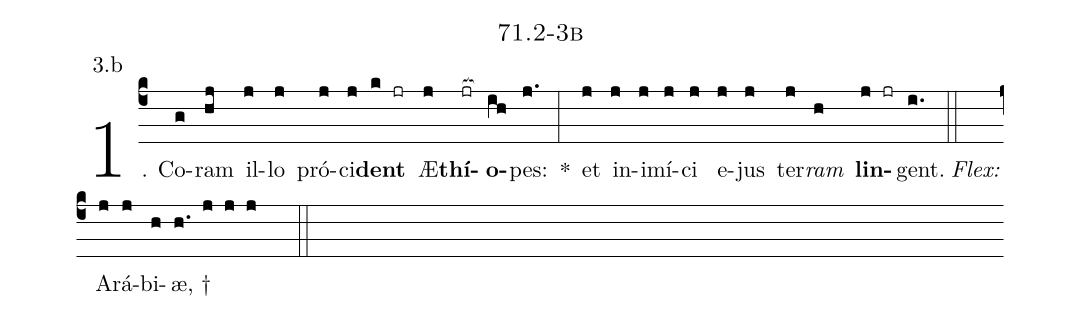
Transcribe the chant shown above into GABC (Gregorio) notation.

name: 71.2-3b;
annotation: 3.b;
%%
(c4)1. Co(g)ram(hj) il(j)lo(j) pró(j)ci(j)<b>dent</b>(k jr) Æ(j)<b>thí</b>(jr[ocb:1{])<b>o</b>(ih[ocb:0}])pes:(j.) *(:) et(j) in(j)i(j)mí(j)ci(j) e(j)jus(j) ter(j)<i>ram</i>(h) <b>lin</b>(j jr)gent.(i.) (::)
<i>Flex:</i>()  A(j)rá(j)bi(h)æ, †(h. j j j  ::)

%E(j) u(j) o(j) u(h) a(j) e.(i.) (::)
